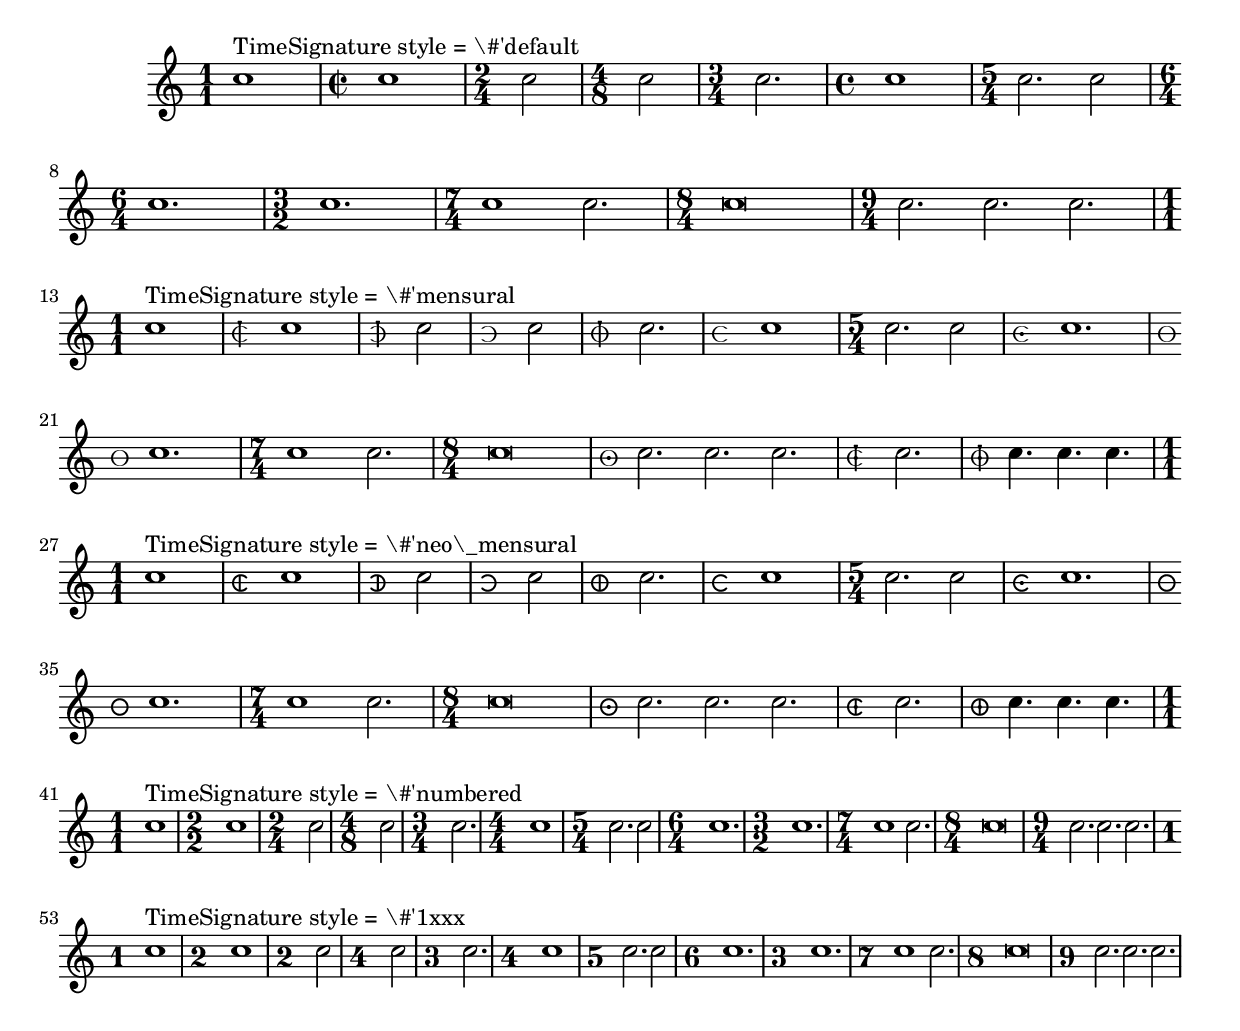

\version "2.2.0"
% TODO: This file could be old.  Ask about it later.  -gp

\header { texidoc = "@cindex Time

The different styles for time signatures are shown in this file.
    
"
}


%{

two examples what might be expected.  -- jr

TODO: The former "old6/8alt" is currently not addressable.  This will
be fixed by introducing an additional style property that switches
between various mensural diminution styles.  -- jr

TODO: Style "1xxx" really should be a special case of style
"numbered".  In other words, style "1xxx" should be removed, and a new
property "denominator-style" should be introduced, with values
"numbered" (which should be equivalent to the current "numbered"
style), "none" (which should be equivalent to the current "1xxx"
style), and "notehead" (which should place a proper notehead to the
right side of the nominator).  -- jr


****************

IMPORTANT NOTE: The current selection scheme for time signature
symbols is not flexible enough for future extensions such as various
flavours of early mensural notation or complex signatures as in
contemporary music.  Therefore, the semantics of time-signature
properties will quite definitely change, and maybe the syntax of the
\time request will possibly be extended. See the input file for TODOs.

****************

%}

\score { 
  \context Voice \notes\relative c {
    % LilyPond doesn't understand 'default =>> it does what you want
    \override Staff.TimeSignature  #'style = #'default
    \time 1/1
    c''1^"TimeSignature style = \#'default" 
    \time 2/2 
    c1 
    \time 2/4 
    c2 
    \time 4/8 
    c2 
    \time 3/4 
    c2. 
    \time 4/4 
    c1 
    \time 5/4 
    c2. c2 
    \time 6/4 
    c1. 
    \time 3/2 
    c1. 
    \time 7/4 
    c1 c2. 
    \time 8/4 
    c\breve
    \time 9/4 
    c2. c2. c2. 
    \break
    \override Staff.TimeSignature  #'style = #'mensural
    \time 1/1 
    c1^"TimeSignature style = \#'mensural" 
    \time 2/2 
    c1 
    \time 2/4 
    c2 
    \time 4/8 
    c2 
    \time 3/4 
    c2. 
    \time 4/4 
    c1 
    \time 5/4 
    c2. c2 
    \time 6/4 
    c1. 
    \time 3/2 
    c1. 
    \time 7/4 
    c1 c2. 
    \time 8/4 
    c\breve 
    \time 9/4 
    c2. c2. c2. 
    \time 6/8 
    c2. 
    \time 9/8 
    c4. c4. c4. 
    \break
    \override Staff.TimeSignature  #'style = #'neo_mensural
    \time 1/1 
    c1^"TimeSignature style = \#'neo\_mensural" 
    \time 2/2 
    c1 
    \time 2/4 
    c2 
    \time 4/8 
    c2 
    \time 3/4 
    c2. 
    \time 4/4 
    c1 
    \time 5/4 
    c2. c2 
    \time 6/4 
    c1. 
    \time 3/2 
    c1. 
    \time 7/4 
    c1 c2. 
    \time 8/4 
    c\breve 
    \time 9/4 
    c2. c2. c2. 
    \time 6/8 
    c2. 
    \time 9/8 
    c4. c4. c4. 
    \break
    \override Staff.TimeSignature  #'style = #'numbered
    \time 1/1 
    c1^"TimeSignature style = \#'numbered"
    \time 2/2 
    c1
    \time 2/4 
    c2 
    \time 4/8 
    c2 
    \time 3/4 
    c2.
    \time 4/4 
    c1
    \time 5/4 
    c2. c2
    \time 6/4 
    c1.
    \time 3/2 
    c1.
    \time 7/4 
    c1 c2.
    \time 8/4 
    c\breve 
    \time 9/4 
    c2. c2. c2.
    \break
    % If the style starts with a '1', you get this style
    \override Staff.TimeSignature  #'style = #'1style
    \time 1/1 
    c1^"TimeSignature style = \#'1xxx"
    \time 2/2 
    c1
    \time 2/4 
    c2 
    \time 4/8 
    c2 
    \time 3/4 
    c2.
    \time 4/4 
    c1
    \time 5/4 
    c2. c2
    \time 6/4 
    c1.
    \time 3/2 
    c1.
    \time 7/4 
    c1 c2.
    \time 8/4 
    c\breve 
    \time 9/4 
    c2. c2. c2. 
  }
  \paper { }  
  \midi { }
}

